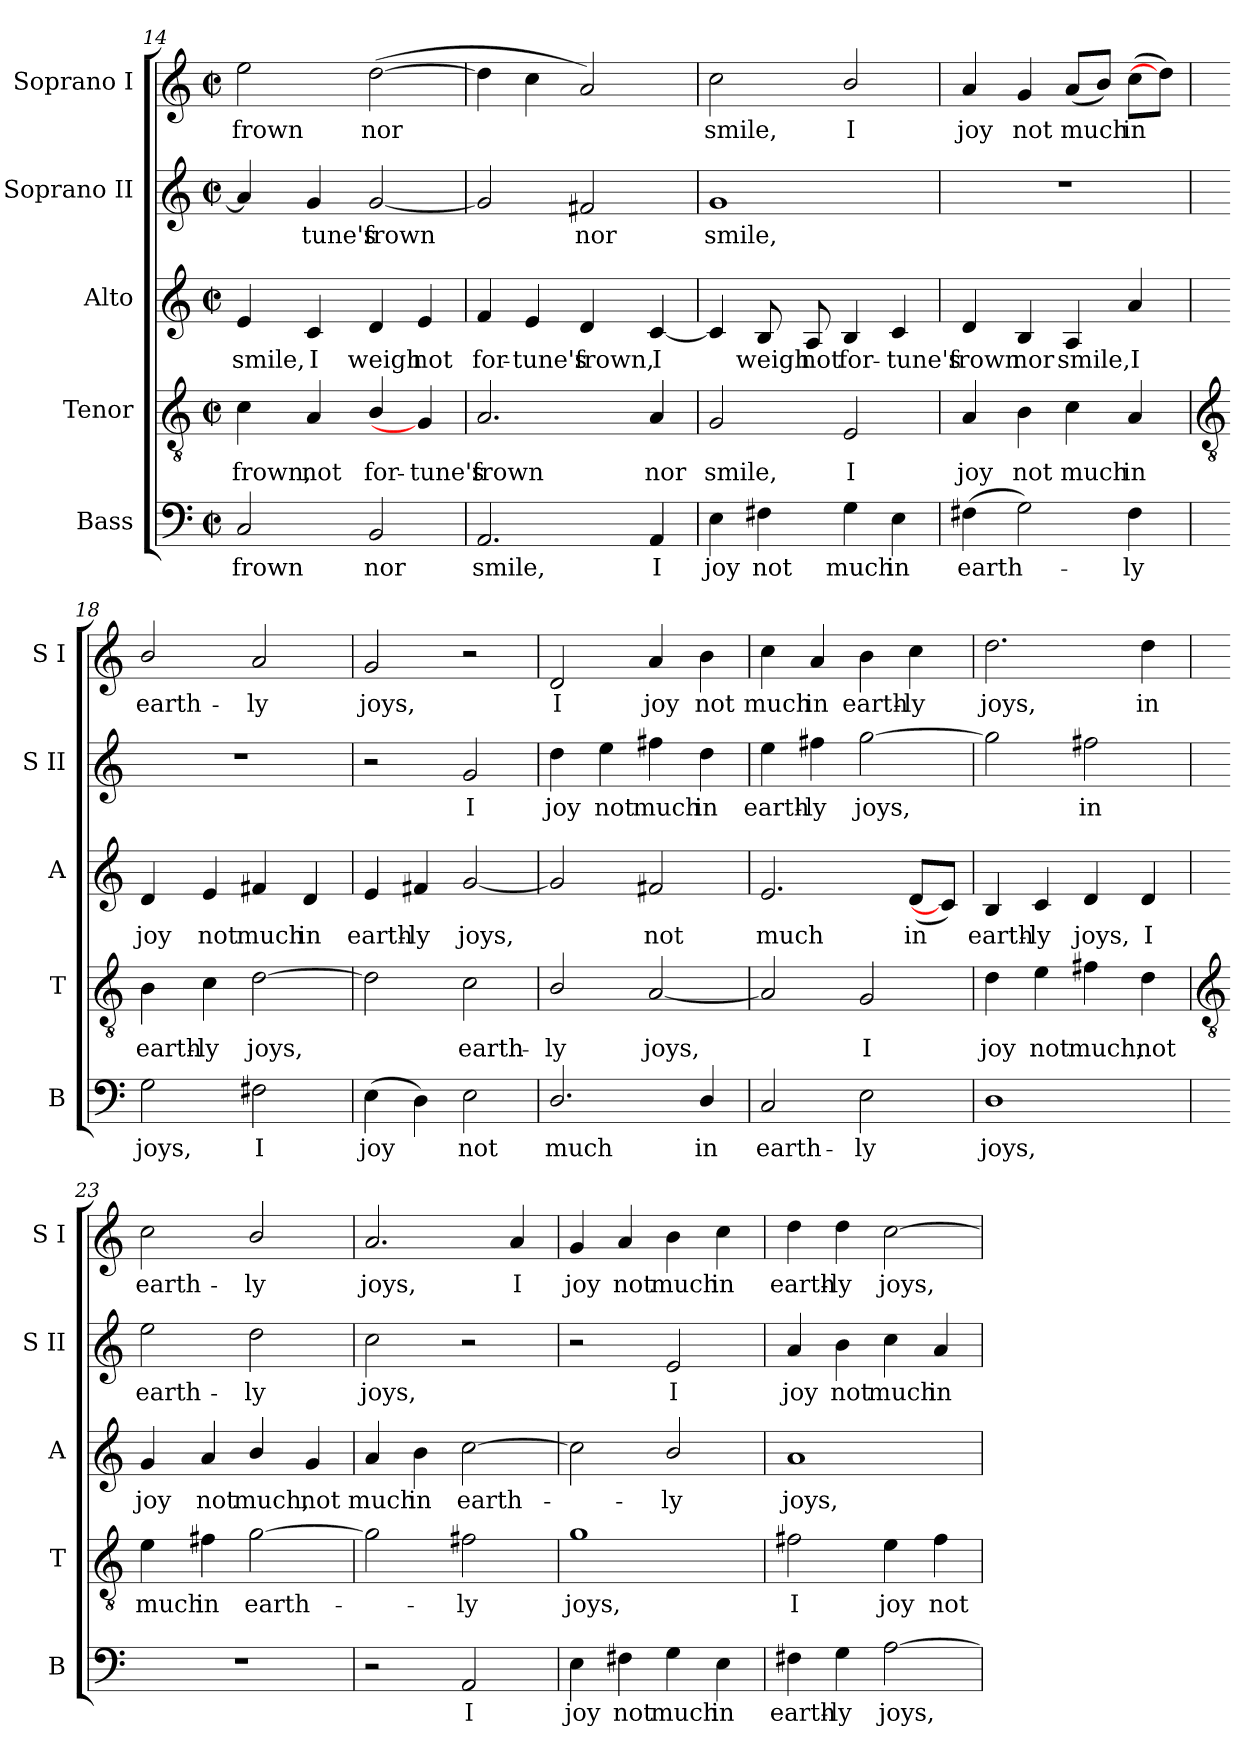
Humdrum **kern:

**kern	**text	**kern	**text	**kern	**text	**kern	**text	**kern	**text
*part5	*part5	*part4	*part4	*part3	*part3	*part2	*part2	*part1	*part1
*staff5	*staff5	*staff4	*staff4	*staff3	*staff3	*staff2	*staff2	*staff1	*staff1
*I"Bass	*	*I"Tenor	*	*I"Alto	*	*I"Soprano II	*	*I"Soprano I	*
*I'B	*	*I'T	*	*I'A	*	*I'S II	*	*I'S I	*
!!LO:LB:g=z
*clefF4	*	*clefGv2	*	*clefG2	*	*clefG2	*	*clefG2	*
*k[]	*	*k[]	*	*k[]	*	*k[]	*	*k[]	*
*C:	*	*C:	*	*C:	*	*C:	*	*C:	*
*M2/2	*	*M2/2	*	*M2/2	*	*M2/2	*	*M2/2	*
*met(c|)	*	*met(c|)	*	*met(c|)	*	*met(c|)	*	*met(c|)	*
=14	=14	=14	=14	=14	=14	=14	=14	=14	=14
!	!LO:LY:b	!	!LO:LY:b	!	!LO:LY:b	!	!	!	!LO:LY:b
2C	frown	4c	frown,	4e	smile,	4a]	.	2ee	frown
!	!	!	!LO:LY:b	!	!LO:LY:b	!	!LO:LY:b	!	!
.	.	4A	not	4c	I	4g	tune's	.	.
!	!LO:LY:b	!	!LO:LY:b	!	!LO:LY:b	!	!LO:LY:b	!	!LO:LY:b
2BB	nor	4B/	for-	4d	weigh	[2g	frown	(>[2dd	nor
!	!	!	!LO:LY:b	!	!LO:LY:b	!	!	!	!
.	.	4G]	-tune's	4e	not	.	.	.	.
=15	=15	=15	=15	=15	=15	=15	=15	=15	=15
!	!LO:LY:b	!	!LO:LY:b	!	!LO:LY:b	!	!	!	!
2.AA	smile,	2.A	frown	4f	for-	2g]	.	4dd]	.
!	!	!	!	!	!LO:LY:b	!	!	!	!
.	.	.	.	4e	-tune's	.	.	4cc	.
!	!	!	!	!	!LO:LY:b	!	!LO:LY:b	!	!
.	.	.	.	4d	frown,	2f#X	nor	2a)	.
!	!LO:LY:b	!	!LO:LY:b	!	!LO:LY:b	!	!	!	!
4AA	I	4A	nor	[4c	I	.	.	.	.
=16	=16	=16	=16	=16	=16	=16	=16	=16	=16
!	!LO:LY:b	!	!LO:LY:b	!	!	!	!LO:LY:b	!	!LO:LY:b
4E	joy	2G	smile,	4c]	.	1g	smile,	2cc	smile,
!	!LO:LY:b	!	!	!	!LO:LY:b	!	!	!	!
4F#X	not	.	.	8B	weigh	.	.	.	.
!	!	!	!	!	!LO:LY:b	!	!	!	!
.	.	.	.	8A	not	.	.	.	.
!	!LO:LY:b	!	!LO:LY:b	!	!LO:LY:b	!	!	!	!LO:LY:b
4G	much	2E	I	4B	for-	.	.	2b/	I
!	!LO:LY:b	!	!	!	!LO:LY:b	!	!	!	!
4E	in	.	.	4c	-tune's	.	.	.	.
=17	=17	=17	=17	=17	=17	=17	=17	=17	=17
!	!LO:LY:b	!	!LO:LY:b	!	!LO:LY:b	!	!	!	!LO:LY:b
(>4F#X	earth-	4A	joy	4d	frown	1r	.	4a	joy
!	!	!	!LO:LY:b	!	!LO:LY:b	!	!	!	!LO:LY:b
2G)	.	4B	not	4B	nor	.	.	4g	not
!	!	!	!LO:LY:b	!	!LO:LY:b	!	!	!	!LO:LY:b
.	.	4c	much	4A	smile,	.	.	(<8aL	much
.	.	.	.	.	.	.	.	8bJ)	.
!	!LO:LY:b	!	!LO:LY:b	!	!LO:LY:b	!	!	!	!LO:LY:b
4F#	ly	4A	in	4a	I	.	.	(>8ccL	in
.	.	.	.	.	.	.	.	8ddJ])	.
!!LO:LB:g=z
=18	=18	=18	=18	=18	=18	=18	=18	=18	=18
*	*	*clefGv2	*	*	*	*	*	*	*
!	!LO:LY:b	!	!LO:LY:b	!	!LO:LY:b	!	!	!	!LO:LY:b
2G	joys,	4B	earth-	4d	joy	1r	.	2b/	earth-
!	!	!	!LO:LY:b	!	!LO:LY:b	!	!	!	!
.	.	4c	-ly	4e	not	.	.	.	.
!	!LO:LY:b	!	!LO:LY:b	!	!LO:LY:b	!	!	!	!LO:LY:b
2F#X	I	[2d	joys,	4f#X	much	.	.	2a	-ly
!	!	!	!	!	!LO:LY:b	!	!	!	!
.	.	.	.	4d	in	.	.	.	.
=19	=19	=19	=19	=19	=19	=19	=19	=19	=19
!	!LO:LY:b	!	!	!	!LO:LY:b	!	!	!	!LO:LY:b
(>4E	joy	2d]	.	4e	earth-	2r	.	2g	joys,
!	!	!	!	!	!LO:LY:b	!	!	!	!
4D)	.	.	.	4f#X	-ly	.	.	.	.
!	!LO:LY:b	!	!LO:LY:b	!	!LO:LY:b	!	!LO:LY:b	!	!
2E	not	2c	earth-	[2g	joys,	2g	I	2r	.
=20	=20	=20	=20	=20	=20	=20	=20	=20	=20
!	!LO:LY:b	!	!LO:LY:b	!	!	!	!LO:LY:b	!	!LO:LY:b
2.D/	much	2B/	-ly	2g]	.	4dd	joy	2d	I
!	!	!	!	!	!	!	!LO:LY:b	!	!
.	.	.	.	.	.	4ee	not	.	.
!	!	!	!LO:LY:b	!	!LO:LY:b	!	!LO:LY:b	!	!LO:LY:b
.	.	[2A	joys,	2f#X	not	4ff#X	much	4a	joy
!	!LO:LY:b	!	!	!	!	!	!LO:LY:b	!	!LO:LY:b
4D/	in	.	.	.	.	4dd	in	4b	not
=21	=21	=21	=21	=21	=21	=21	=21	=21	=21
!	!LO:LY:b	!	!	!	!LO:LY:b	!	!LO:LY:b	!	!LO:LY:b
2C	earth-	2A]	.	2.e	much	4ee	earth-	4cc	much
!	!	!	!	!	!	!	!LO:LY:b	!	!LO:LY:b
.	.	.	.	.	.	4ff#X	-ly	4a	in
!	!LO:LY:b	!	!LO:LY:b	!	!	!	!LO:LY:b	!	!LO:LY:b
2E	-ly	2G	I	.	.	[2gg	joys,	4b	earth-
!	!	!	!	!	!LO:LY:b	!	!	!	!LO:LY:b
.	.	.	.	(<8dL	in	.	.	4cc	-ly
.	.	.	.	8cJ])	.	.	.	.	.
=22	=22	=22	=22	=22	=22	=22	=22	=22	=22
!	!LO:LY:b	!	!LO:LY:b	!	!LO:LY:b	!	!	!	!LO:LY:b
1D	joys,	4d	joy	4B	earth-	2gg]	.	2.dd	joys,
!	!	!	!LO:LY:b	!	!LO:LY:b	!	!	!	!
.	.	4e	not	4c	-ly	.	.	.	.
!	!	!	!LO:LY:b	!	!LO:LY:b	!	!LO:LY:b	!	!
.	.	4f#X	much,	4d	joys,	2ff#X	in	.	.
!	!	!	!LO:LY:b	!	!LO:LY:b	!	!	!	!LO:LY:b
.	.	4d	not	4d	I	.	.	4dd	in
!!LO:LB:g=z
=23	=23	=23	=23	=23	=23	=23	=23	=23	=23
*	*	*clefGv2	*	*	*	*	*	*	*
!	!	!	!LO:LY:b	!	!LO:LY:b	!	!LO:LY:b	!	!LO:LY:b
1r	.	4e	much	4g	joy	2ee	earth-	2cc	earth-
!	!	!	!LO:LY:b	!	!LO:LY:b	!	!	!	!
.	.	4f#X	in	4a	not	.	.	.	.
!	!	!	!LO:LY:b	!	!LO:LY:b	!	!LO:LY:b	!	!LO:LY:b
.	.	[2g	earth-	4b/	much,	2dd	-ly	2b/	-ly
!	!	!	!	!	!LO:LY:b	!	!	!	!
.	.	.	.	4g	not	.	.	.	.
=24	=24	=24	=24	=24	=24	=24	=24	=24	=24
!	!	!	!	!	!LO:LY:b	!	!LO:LY:b	!	!LO:LY:b
2r	.	2g]	.	4a	much	2cc	joys,	2.a	joys,
!	!	!	!	!	!LO:LY:b	!	!	!	!
.	.	.	.	4b	in	.	.	.	.
!	!LO:LY:b	!	!LO:LY:b	!	!LO:LY:b	!	!	!	!
2AA	I	2f#X	ly	[2cc	earth-	2r	.	.	.
!	!	!	!	!	!	!	!	!	!LO:LY:b
.	.	.	.	.	.	.	.	4a	I
=25	=25	=25	=25	=25	=25	=25	=25	=25	=25
!	!LO:LY:b	!	!LO:LY:b	!	!	!	!	!	!LO:LY:b
4E	joy	1g	joys,	2cc]	.	2r	.	4g	joy
!	!LO:LY:b	!	!	!	!	!	!	!	!LO:LY:b
4F#X	not	.	.	.	.	.	.	4a	not
!	!LO:LY:b	!	!	!	!LO:LY:b	!	!LO:LY:b	!	!LO:LY:b
4G	much	.	.	2b/	ly	2e	I	4b	much
!	!LO:LY:b	!	!	!	!	!	!	!	!LO:LY:b
4E	in	.	.	.	.	.	.	4cc	in
=26	=26	=26	=26	=26	=26	=26	=26	=26	=26
!	!LO:LY:b	!	!LO:LY:b	!	!LO:LY:b	!	!LO:LY:b	!	!LO:LY:b
4F#X	earth-	2f#X	I	1a	joys,	4a	joy	4dd	earth-
!	!LO:LY:b	!	!	!	!	!	!LO:LY:b	!	!LO:LY:b
4G	-ly	.	.	.	.	4b	not	4dd	-ly
!	!LO:LY:b	!	!LO:LY:b	!	!	!	!LO:LY:b	!	!LO:LY:b
[2A	joys,	4e	joy	.	.	4cc	much	[2cc	joys,
!	!	!	!LO:LY:b	!	!	!	!LO:LY:b	!	!
.	.	4f#	not	.	.	4a	in	.	.
=	=	=	=	=	=	=	=	=	=
*-	*-	*-	*-	*-	*-	*-	*-	*-	*-
